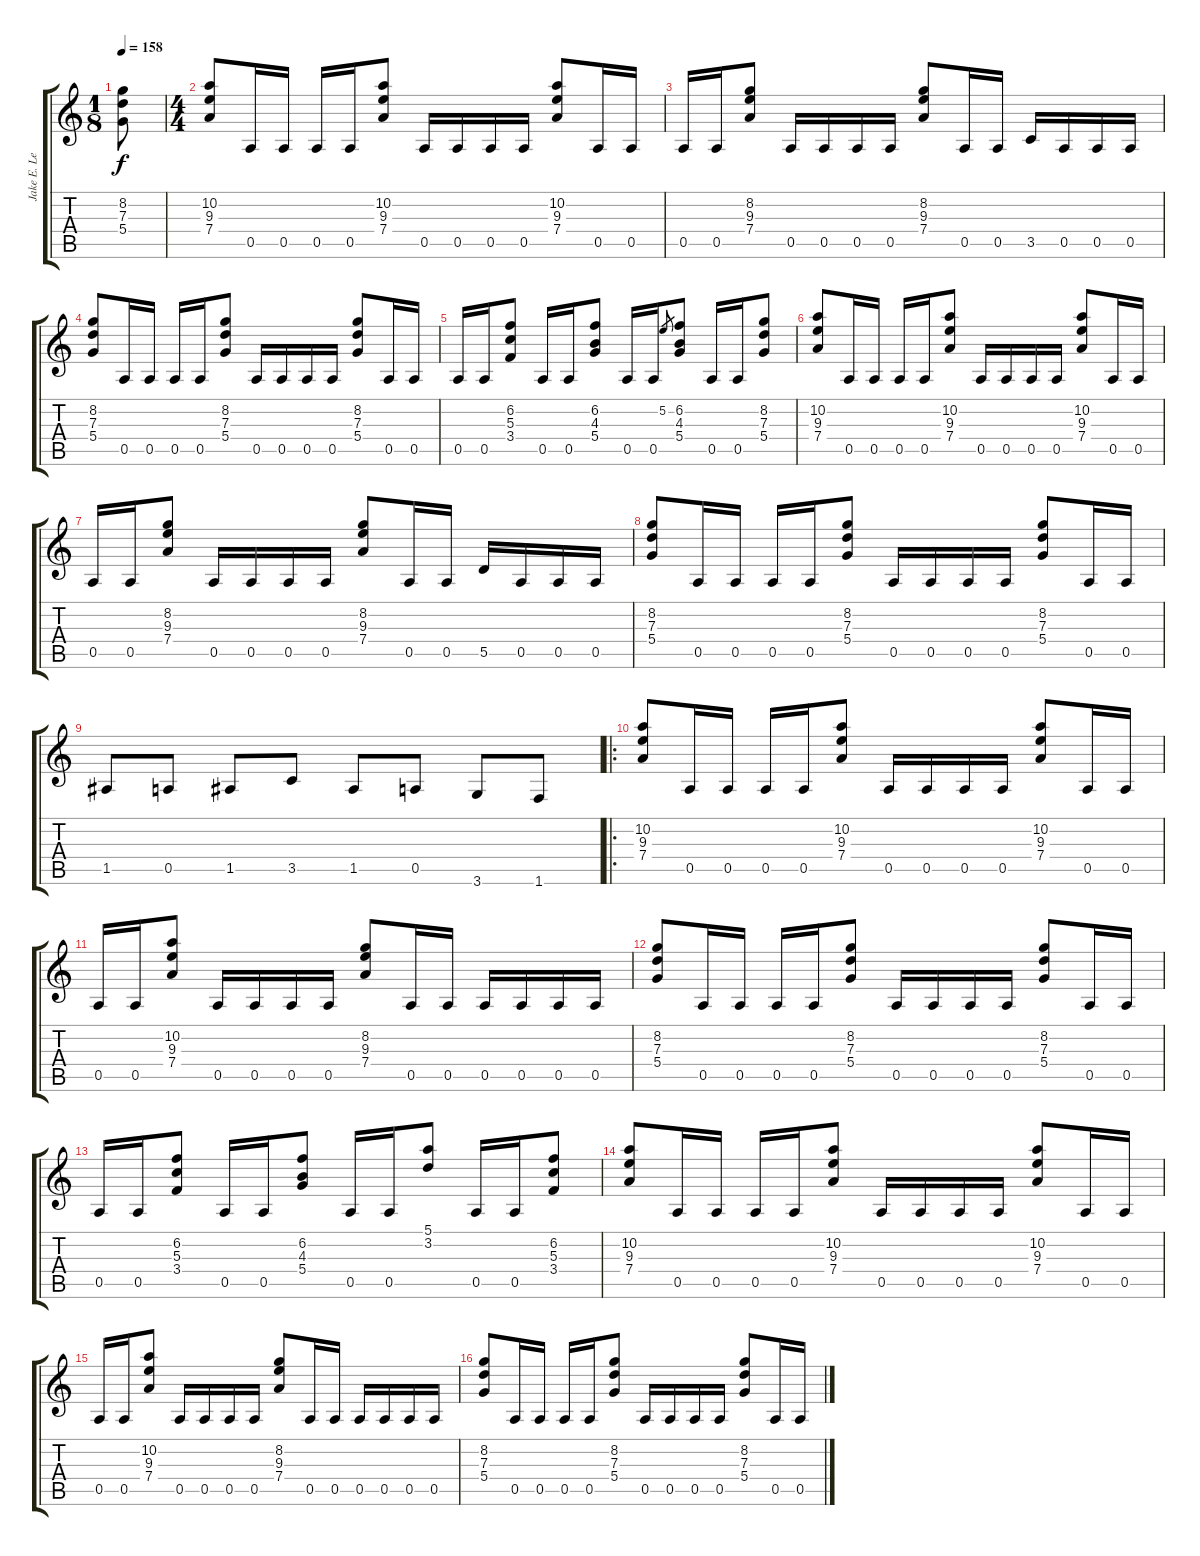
\track ("Jake E. Lee" "Jake E. Le") {instrument distortionguitar}
\staff {score tabs}
\tuning (E4 B3 G3 D3 A2 E2) {hide}
\ts (1 8)
\tempo 158
\clef g2
\ks c
(8.2 7.3 5.4).8{dy f instrument distortionguitar} |
\ts (4 4)
(10.2 9.3 7.4).8 0.5.16 0.5.16 0.5.16 0.5.16 (10.2 9.3 7.4).8 0.5.16 0.5.16 0.5.16 0.5.16 (10.2 9.3 7.4).8 0.5.16 0.5.16 |
0.5.16 0.5.16 (8.2 9.3 7.4).8 0.5.16 0.5.16 0.5.16 0.5.16 (8.2 9.3 7.4).8 0.5.16 0.5.16 3.5.16 0.5.16 0.5.16 0.5.16 |
(8.2 7.3 5.4).8 0.5.16 0.5.16 0.5.16 0.5.16 (8.2 7.3 5.4).8 0.5.16 0.5.16 0.5.16 0.5.16 (8.2 7.3 5.4).8 0.5.16 0.5.16 |
0.5.16 0.5.16 (6.2 5.3 3.4).8 0.5.16 0.5.16 (6.2 4.3 5.4).8 0.5.16 0.5.16 5.2.8{gr} (6.2 4.3 5.4).8 0.5.16 0.5.16 (8.2 7.3 5.4).8 |
(10.2 9.3 7.4).8 0.5.16 0.5.16 0.5.16 0.5.16 (10.2 9.3 7.4).8 0.5.16 0.5.16 0.5.16 0.5.16 (10.2 9.3 7.4).8 0.5.16 0.5.16 |
0.5.16 0.5.16 (8.2 9.3 7.4).8 0.5.16 0.5.16 0.5.16 0.5.16 (8.2 9.3 7.4).8 0.5.16 0.5.16 5.5.16 0.5.16 0.5.16 0.5.16 |
(8.2 7.3 5.4).8 0.5.16 0.5.16 0.5.16 0.5.16 (8.2 7.3 5.4).8 0.5.16 0.5.16 0.5.16 0.5.16 (8.2 7.3 5.4).8 0.5.16 0.5.16 |
1.5.8 0.5.8 1.5.8 3.5.8 1.5.8 0.5.8 3.6.8 1.6.8 |
\ro
(10.2 9.3 7.4).8 0.5.16 0.5.16 0.5.16 0.5.16 (10.2 9.3 7.4).8 0.5.16 0.5.16 0.5.16 0.5.16 (10.2 9.3 7.4).8 0.5.16 0.5.16 |
0.5.16 0.5.16 (10.2 9.3 7.4).8 0.5.16 0.5.16 0.5.16 0.5.16 (8.2 9.3 7.4).8 0.5.16 0.5.16 0.5.16 0.5.16 0.5.16 0.5.16 |
(8.2 7.3 5.4).8 0.5.16 0.5.16 0.5.16 0.5.16 (8.2 7.3 5.4).8 0.5.16 0.5.16 0.5.16 0.5.16 (8.2 7.3 5.4).8 0.5.16 0.5.16 |
0.5.16 0.5.16 (6.2 5.3 3.4).8 0.5.16 0.5.16 (6.2 4.3 5.4).8 0.5.16 0.5.16 (5.1 3.2).8 0.5.16 0.5.16 (6.2 5.3 3.4).8 |
(10.2 9.3 7.4).8 0.5.16 0.5.16 0.5.16 0.5.16 (10.2 9.3 7.4).8 0.5.16 0.5.16 0.5.16 0.5.16 (10.2 9.3 7.4).8 0.5.16 0.5.16 |
0.5.16 0.5.16 (10.2 9.3 7.4).8 0.5.16 0.5.16 0.5.16 0.5.16 (8.2 9.3 7.4).8 0.5.16 0.5.16 0.5.16 0.5.16 0.5.16 0.5.16 |
(8.2 7.3 5.4).8 0.5.16 0.5.16 0.5.16 0.5.16 (8.2 7.3 5.4).8 0.5.16 0.5.16 0.5.16 0.5.16 (8.2 7.3 5.4).8 0.5.16 0.5.16
